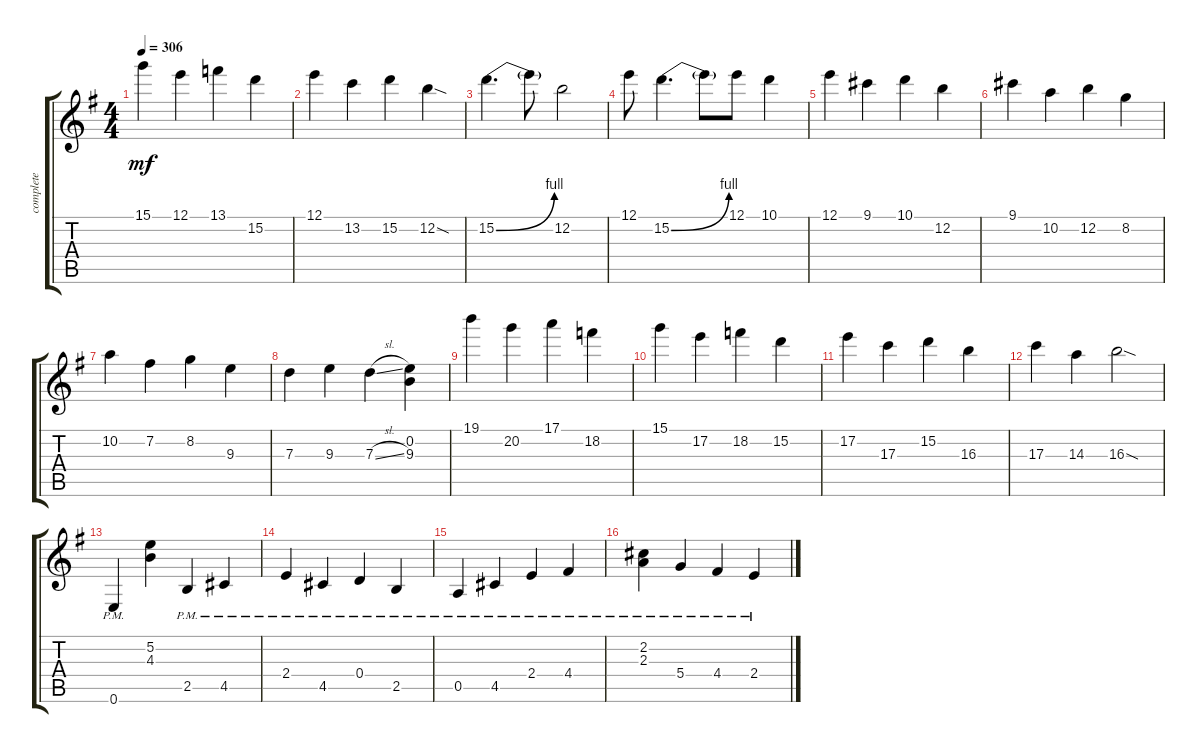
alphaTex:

\track ("complete" "complete") {instrument electricguitarclean}
\staff {score tabs}
\tuning (E4 B3 G3 D3 A2 E2) {hide}
\ts (4 4)
\tempo 306
\clef g2
\ks g
15.1.4{dy mf} 12.1.4 13.1.4 15.2.4 |
12.1.4 13.2.4 15.2.4 12.2{sod}.4 |
15.2{be (bend 0 0 60 4)}.4{d} 15.2{t}.8 12.2.2 |
12.1.8 15.2{be (bend 0 0 60 4)}.4{d} 15.2{t}.8 12.1.8 10.1.4 |
12.1.4 9.1.4 10.1.4 12.2.4 |
9.1.4 10.2.4 12.2.4 8.2.4 |
10.2.4 7.2.4 8.2.4 9.3.4 |
7.3.4 9.3.4 7.3{sl}.4 (0.2 9.3).4 |
19.1.4 20.2.4 17.1.4 18.2.4 |
15.1.4 17.2.4 18.2.4 15.2.4 |
17.2.4 17.3.4 15.2.4 16.3.4 |
17.3.4 14.3.4 16.3{sod}.2 |
0.6{pm}.4 (5.2 4.3).4 2.5{pm}.4 4.5{pm}.4 |
2.4{pm}.4 4.5{pm}.4 0.4{pm}.4 2.5{pm}.4 |
0.5{pm}.4 4.5{pm}.4 2.4{pm}.4 4.4{pm}.4 |
(2.2{pm} 2.3{pm}).4 5.4{pm}.4 4.4{pm}.4 2.4{pm}.4
